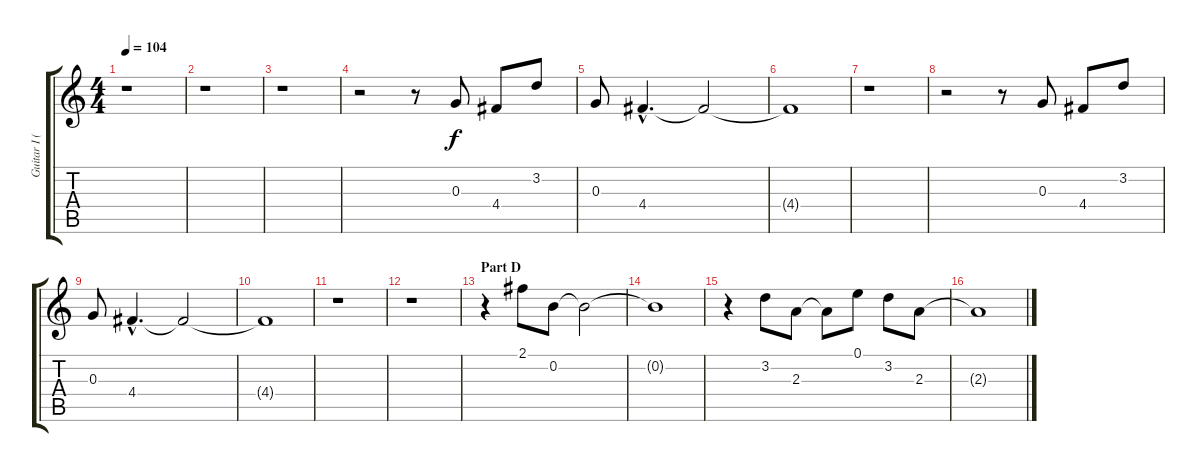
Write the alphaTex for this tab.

\track ("Guitar I (Kaoru)" "Guitar I (") {instrument distortionguitar}
\staff {score tabs}
\tuning (E4 B3 G3 D3 A2 E2) {hide}
\ts (4 4)
\tempo 104
\clef g2
\ks c
r.1{dy f} |
r.1 |
r.1 |
r.2 r.8 0.3.8 4.4.8 3.2.8 |
0.3.8 4.4{hac}.4{d} 4.4{t}.2 |
4.4{t}.1 |
r.1 |
r.2 r.8 0.3.8 4.4.8 3.2.8 |
0.3.8 4.4{hac}.4{d} 4.4{t}.2 |
4.4{t}.1 |
r.1 |
r.1 |
\section ("" "Part D")
r.4 2.1.8 0.2.8 0.2{t}.2 |
0.2{t}.1 |
r.4 3.2.8 2.3.8 2.3{t}.8 0.1.8 3.2.8 2.3.8 |
2.3{t}.1
